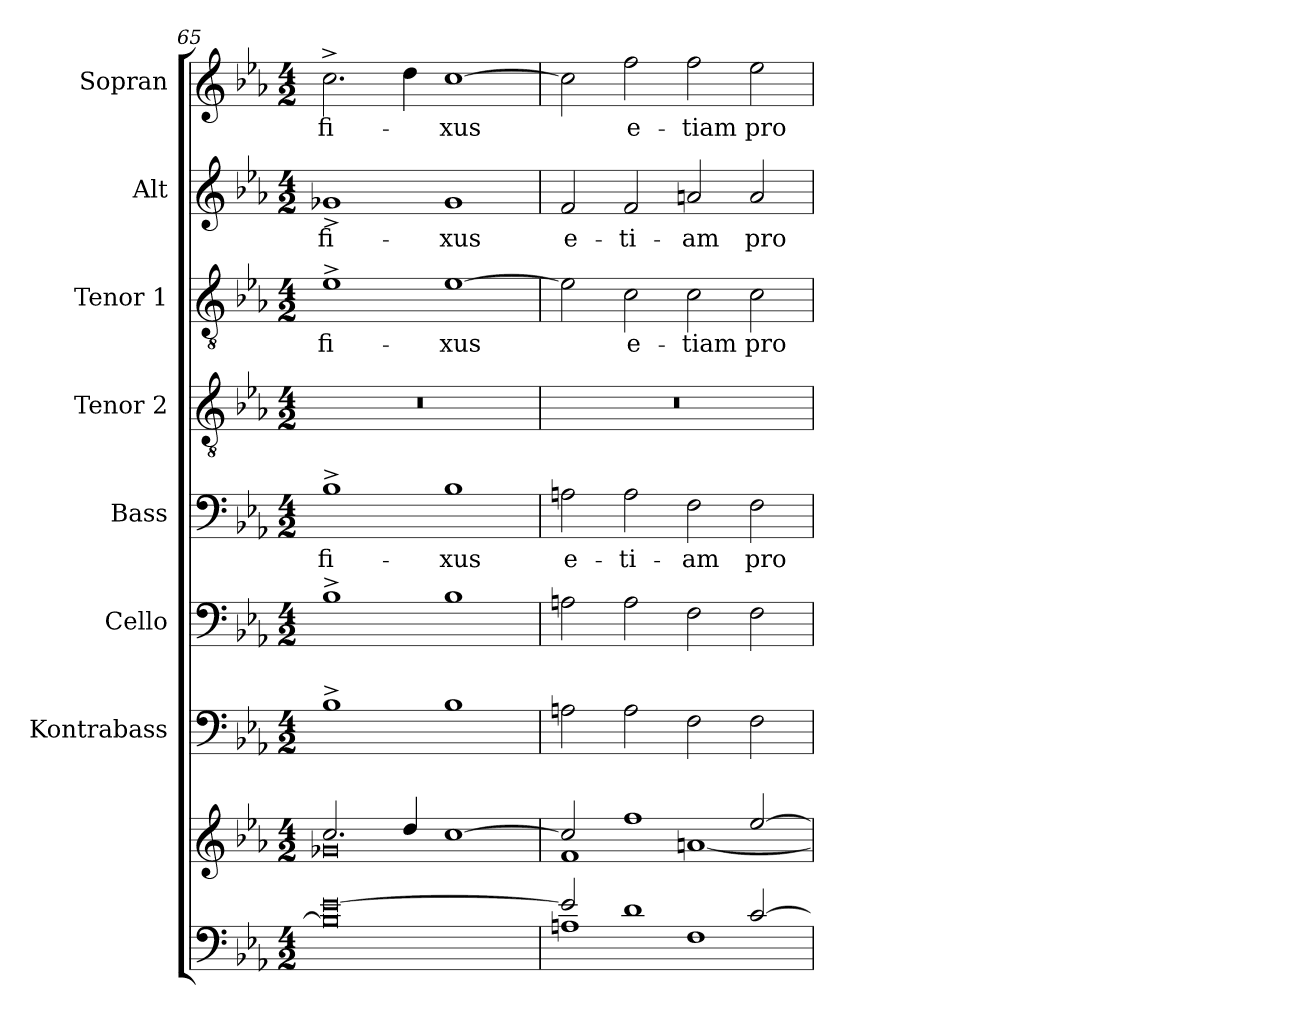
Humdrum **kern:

**kern	**kern	**kern	**kern	**kern	**text	**kern	**kern	**text	**kern	**text	**kern	**text
*part8	*part8	*part7	*part6	*part5	*part5	*part4	*part3	*part3	*part2	*part2	*part1	*part1
*staff9	*staff8	*staff7	*staff6	*staff5	*staff5	*staff4	*staff3	*staff3	*staff2	*staff2	*staff1	*staff1
*	*	*I"Kontrabass	*I"Cello	*I"Bass	*	*I"Tenor 2	*I"Tenor 1	*	*I"Alt	*	*I"Sopran	*
*	*	*I'Kb.	*	*I'B.	*	*I'T. 2	*I'T. 1	*	*I'A.	*	*I'S.	*
!!LO:PB:g=z
*clefF4	*clefG2	*clefF4	*clefF4	*clefF4	*	*clefGv2	*clefGv2	*	*clefG2	*	*clefG2	*
*	*	*ITrd7c12	*	*	*	*	*	*	*	*	*	*
*k[b-e-a-]	*k[b-e-a-]	*k[b-e-a-]	*k[b-e-a-]	*k[b-e-a-]	*	*k[b-e-a-]	*k[b-e-a-]	*	*k[b-e-a-]	*	*k[b-e-a-]	*
*E-:	*E-:	*E-:	*E-:	*E-:	*	*E-:	*E-:	*	*E-:	*	*E-:	*
*M4/2	*M4/2	*M4/2	*M4/2	*M4/2	*	*M4/2	*M4/2	*	*M4/2	*	*M4/2	*
=65	=65	=65	=65	=65	=65	=65	=65	=65	=65	=65	=65	=65
*^	*^	*	*	*	*	*	*	*	*	*	*	*
!	!	!	!	!	!	!	!LO:LY:b	!	!	!LO:LY:b	!	!LO:LY:b	!	!LO:LY:b
[>0e-	0B-]	2.cc/	0g-X	1BB-^>	1B-^>	1B-^>	-fi-	0r	1e-^>	-fi-	1g-X^<	-fi-	2.cc^>\	-fi-
.	.	4dd/	.	.	.	.	.	.	.	.	.	.	4dd\	.
!	!	!	!	!	!	!	!LO:LY:b	!	!	!LO:LY:b	!	!LO:LY:b	!	!LO:LY:b
.	.	[>1cc	.	1BB-	1B-	1B-	-xus	.	[1e-	-xus	1g-	-xus	[1cc	-xus
=66	=66	=66	=66	=66	=66	=66	=66	=66	=66	=66	=66	=66	=66	=66
!	!	!	!	!	!	!	!LO:LY:b	!	!	!	!	!LO:LY:b	!	!
2e-/]	1An	2cc/]	1f	2AAn\	2An\	2An\	e-	0r	2e-\]	.	2f/	e-	2cc\]	.
!	!	!	!	!	!	!	!LO:LY:b	!	!	!LO:LY:b	!	!LO:LY:b	!	!LO:LY:b
1d	.	1ff	.	2AA\	2A\	2A\	-ti-	.	2c\	e-	2f/	-ti-	2ff\	e-
!	!	!	!	!	!	!	!LO:LY:b	!	!	!LO:LY:b	!	!LO:LY:b	!	!LO:LY:b
.	1F	.	[<1an	2FF\	2F\	2F\	-am	.	2c\	-tiam	2an/	-am	2ff\	-tiam
!	!	!	!	!	!	!	!LO:LY:b	!	!	!LO:LY:b	!	!LO:LY:b	!	!LO:LY:b
[>2c/	.	[>2ee-/	.	2FF\	2F\	2F\	pro	.	2c\	pro	2a/	pro	2ee-\	pro
*v	*v	*	*	*	*	*	*	*	*	*	*	*	*	*
*	*v	*v	*	*	*	*	*	*	*	*	*	*	*
=	=	=	=	=	=	=	=	=	=	=	=	=
*-	*-	*-	*-	*-	*-	*-	*-	*-	*-	*-	*-	*-
